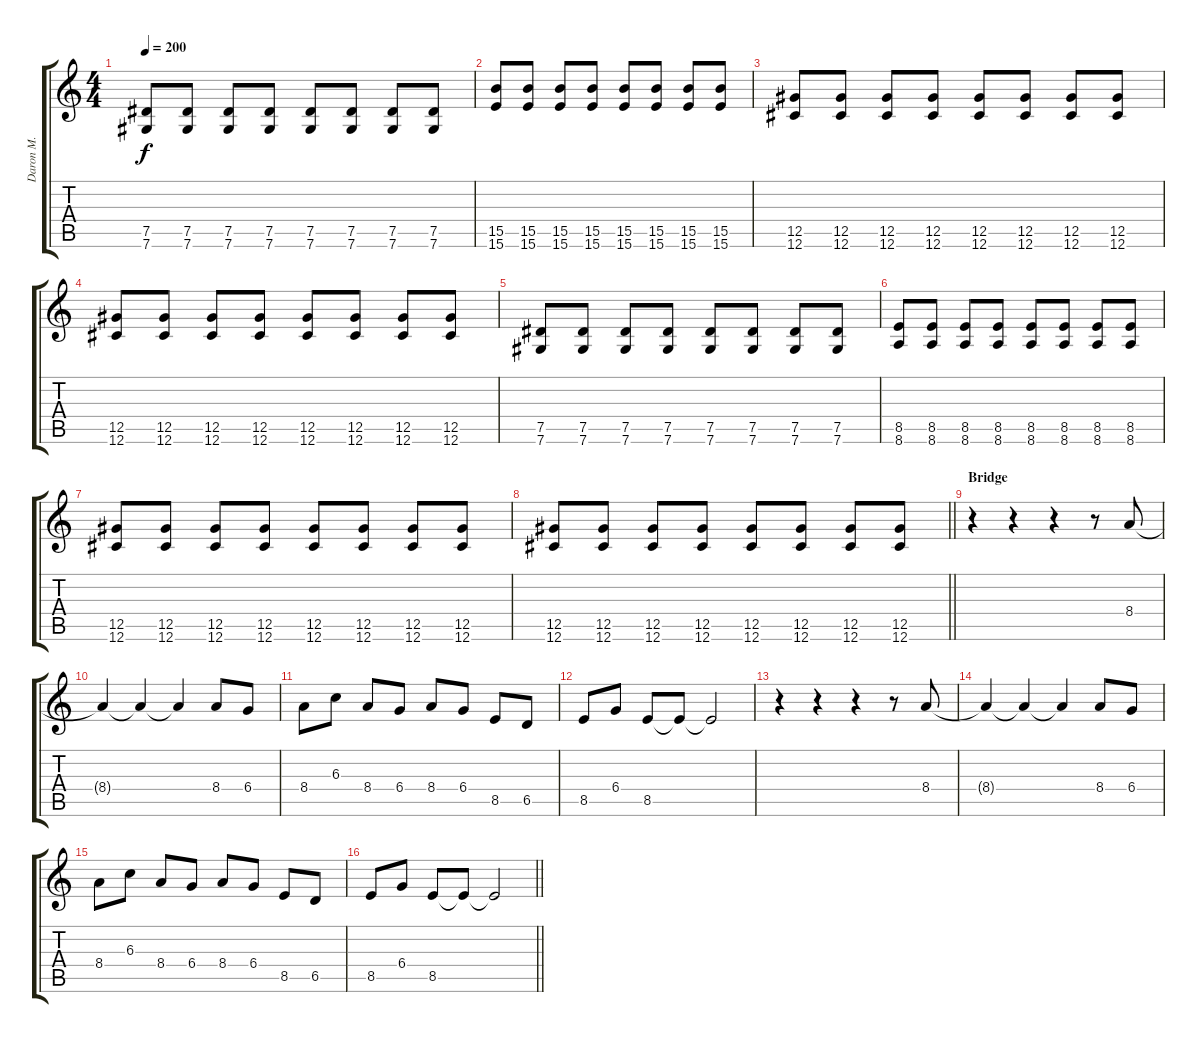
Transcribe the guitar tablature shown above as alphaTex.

\track ("Daron M." "Daron M.") {instrument distortionguitar}
\staff {score tabs}
\tuning (Eb4 Bb3 Gb3 Db3 Ab2 Db2) {hide}
\ts (4 4)
\tempo 200
\clef g2
\ks c
(7.5 7.6).8{dy f} (7.5 7.6).8 (7.5 7.6).8 (7.5 7.6).8 (7.5 7.6).8 (7.5 7.6).8 (7.5 7.6).8 (7.5 7.6).8 |
(15.5 15.6).8 (15.5 15.6).8 (15.5 15.6).8 (15.5 15.6).8 (15.5 15.6).8 (15.5 15.6).8 (15.5 15.6).8 (15.5 15.6).8 |
(12.5 12.6).8 (12.5 12.6).8 (12.5 12.6).8 (12.5 12.6).8 (12.5 12.6).8 (12.5 12.6).8 (12.5 12.6).8 (12.5 12.6).8 |
(12.5 12.6).8 (12.5 12.6).8 (12.5 12.6).8 (12.5 12.6).8 (12.5 12.6).8 (12.5 12.6).8 (12.5 12.6).8 (12.5 12.6).8 |
(7.5 7.6).8 (7.5 7.6).8 (7.5 7.6).8 (7.5 7.6).8 (7.5 7.6).8 (7.5 7.6).8 (7.5 7.6).8 (7.5 7.6).8 |
(8.5 8.6).8 (8.5 8.6).8 (8.5 8.6).8 (8.5 8.6).8 (8.5 8.6).8 (8.5 8.6).8 (8.5 8.6).8 (8.5 8.6).8 |
(12.5 12.6).8 (12.5 12.6).8 (12.5 12.6).8 (12.5 12.6).8 (12.5 12.6).8 (12.5 12.6).8 (12.5 12.6).8 (12.5 12.6).8 |
\barLineRight lightlight
(12.5 12.6).8 (12.5 12.6).8 (12.5 12.6).8 (12.5 12.6).8 (12.5 12.6).8 (12.5 12.6).8 (12.5 12.6).8 (12.5 12.6).8 |
\section ("" "Bridge")
r.4 r.4 r.4 r.8 8.4.8 |
8.4{t}.4 8.4{t}.4 8.4{t}.4 8.4.8 6.4.8 |
8.4.8 6.3.8 8.4.8 6.4.8 8.4.8 6.4.8 8.5.8 6.5.8 |
8.5.8 6.4.8 8.5.8 8.5{t}.8 8.5{t}.2 |
r.4 r.4 r.4 r.8 8.4.8 |
8.4{t}.4 8.4{t}.4 8.4{t}.4 8.4.8 6.4.8 |
8.4.8 6.3.8 8.4.8 6.4.8 8.4.8 6.4.8 8.5.8 6.5.8 |
\barLineRight lightlight
8.5.8 6.4.8 8.5.8 8.5{t}.8 8.5{t}.2
